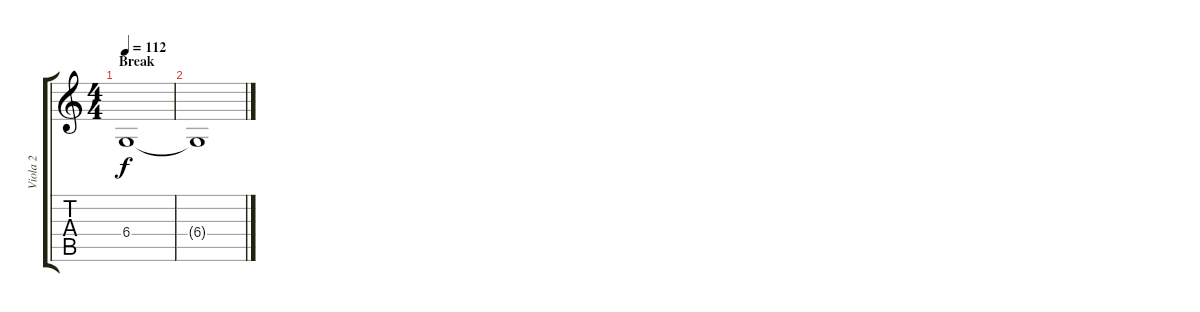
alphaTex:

\track ("Viola 2" "Viola 2") {instrument viola}
\staff {score tabs}
\tuning (Eb4 Bb3 Gb3 Db3 Ab2 Db2) {hide}
\ts (4 4)
\section ("" "Break")
\tempo 112
\clef g2
\ks c
6.4{t}.1{dy f} |
6.4{t}.1
